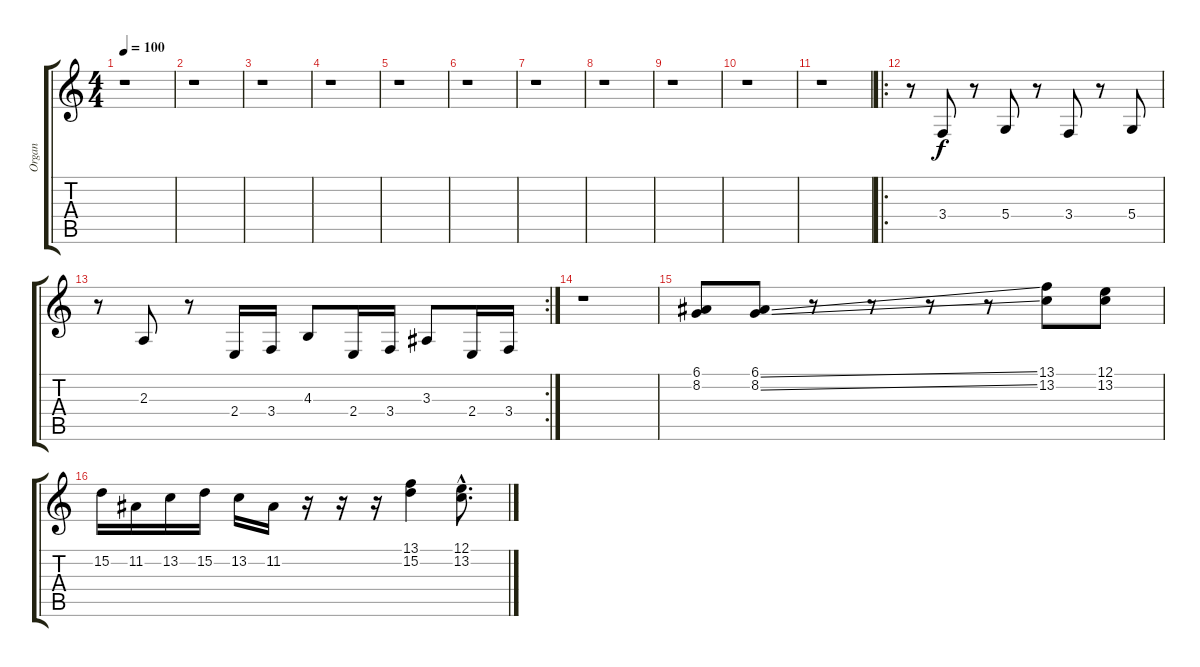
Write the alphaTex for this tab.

\track ("Organ" "Organ") {instrument rockorgan}
\staff {score tabs}
\tuning (E4 B3 G3 D3 A2 E2) {hide}
\ts (4 4)
\tempo 100
\clef g2
\ks c
r.1{dy f} |
r.1 |
r.1 |
r.1 |
r.1 |
r.1 |
r.1 |
r.1 |
r.1 |
r.1 |
r.1 |
\ro
r.8 3.4.8 r.8 5.4.8 r.8 3.4.8 r.8 5.4.8 |
\rc 2
r.8 2.3.8 r.8 2.4.16 3.4.16 4.3.8 2.4.16 3.4.16 3.3.8 2.4.16 3.4.16 |
r.1 |
(6.1 8.2).8 (6.1{ss} 8.2{ss}).8 r.8 r.8 r.8 r.8 (13.1 13.2).8 (12.1 13.2).8 |
15.2.16 11.2.16 13.2.16 15.2.16 13.2.16 11.2.16 r.16 r.16 r.16 (13.1 15.2).4 (12.1{hac} 13.2{hac}).8{d}
